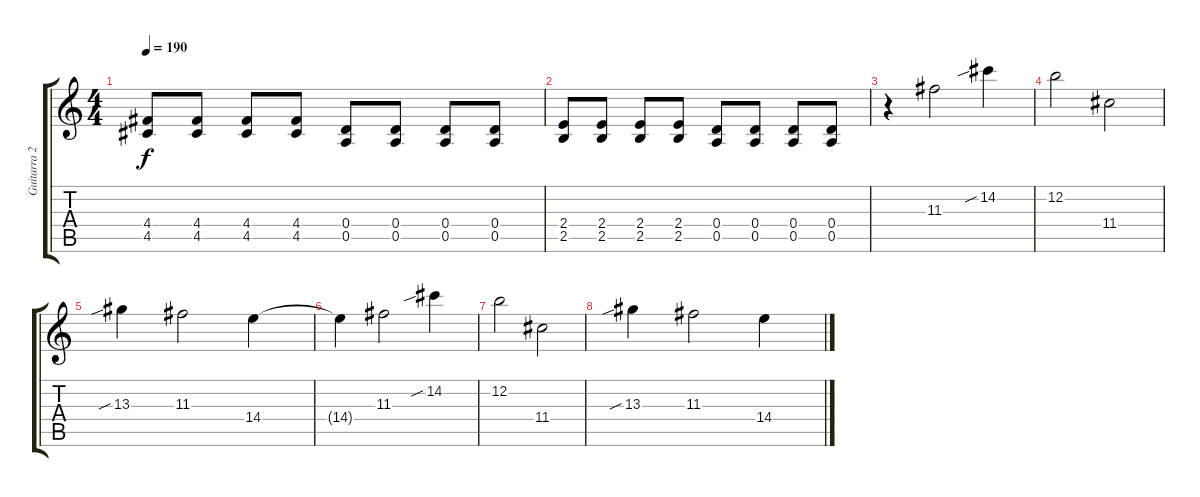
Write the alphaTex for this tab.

\track ("Guitarra 2(ritmo)" "Guitarra 2") {instrument distortionguitar}
\staff {score tabs}
\tuning (E4 B3 G3 D3 A2 E2) {hide}
\ts (4 4)
\tempo 190
\clef g2
\ks c
(4.4 4.5).8{dy f} (4.4 4.5).8 (4.4 4.5).8 (4.4 4.5).8 (0.4 0.5).8 (0.4 0.5).8 (0.4 0.5).8 (0.4 0.5).8 |
(2.4 2.5).8 (2.4 2.5).8 (2.4 2.5).8 (2.4 2.5).8 (0.4 0.5).8 (0.4 0.5).8 (0.4 0.5).8 (0.4 0.5).8 |
r.4 11.3.2 14.2{sib}.4 |
12.2.2 11.4.2 |
13.3{sib}.4 11.3.2 14.4.4 |
14.4{t}.4 11.3.2 14.2{sib}.4 |
12.2.2 11.4.2 |
13.3{sib}.4 11.3.2 14.4.4
